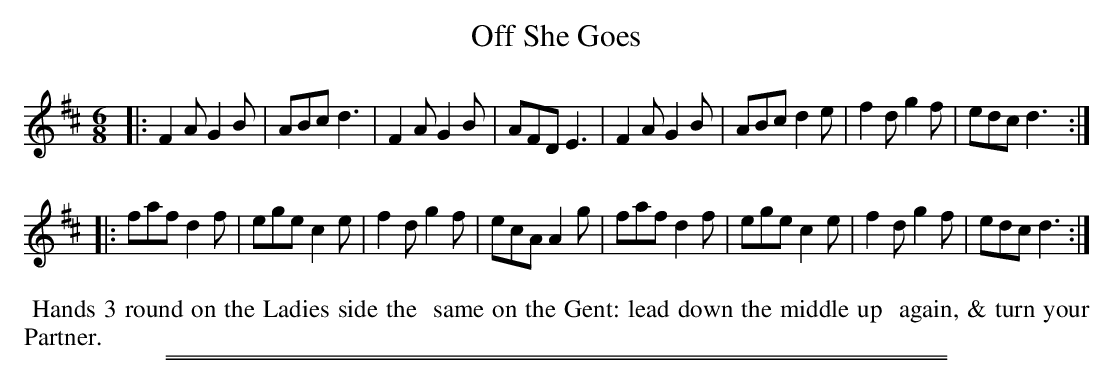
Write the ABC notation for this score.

X:1
T: Off She Goes
M: 6/8
L: 1/8
K: D
|:\
F2A G2B | ABc d3  | F2A G2B | AFD E3 |\
F2A G2B | ABc d2e | f2d g2f | edc d3 :|
|:\
faf d2f | ege c2e | f2d g2f | ecA A2g |\
faf d2f | ege c2e | f2d g2f | edc d3 :|
